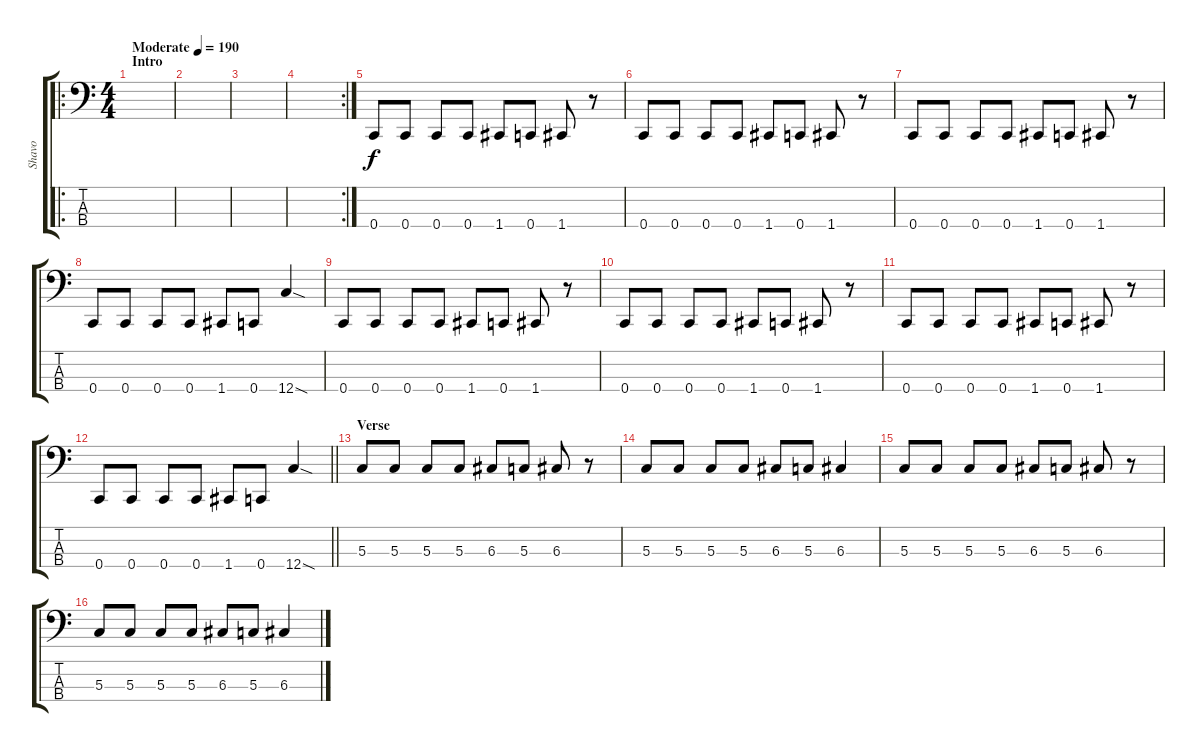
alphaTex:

\track ("Shavo" "Shavo") {instrument electricbassfinger}
\staff {score tabs}
\tuning (F2 C2 G1 C1) {hide}
\ro
\ts (4 4)
\section ("" "Intro")
\tempo (190 "Moderate")
\clef f4
\ks c
|
|
|
\rc 2
|
0.4.8 0.4.8 0.4.8 0.4.8 1.4.8 0.4.8 1.4.8 r.8 |
0.4.8 0.4.8 0.4.8 0.4.8 1.4.8 0.4.8 1.4.8 r.8 |
0.4.8 0.4.8 0.4.8 0.4.8 1.4.8 0.4.8 1.4.8 r.8 |
0.4.8 0.4.8 0.4.8 0.4.8 1.4.8 0.4.8 12.4{sod}.4 |
0.4.8 0.4.8 0.4.8 0.4.8 1.4.8 0.4.8 1.4.8 r.8 |
0.4.8 0.4.8 0.4.8 0.4.8 1.4.8 0.4.8 1.4.8 r.8 |
0.4.8 0.4.8 0.4.8 0.4.8 1.4.8 0.4.8 1.4.8 r.8 |
\barLineRight lightlight
0.4.8 0.4.8 0.4.8 0.4.8 1.4.8 0.4.8 12.4{sod}.4 |
\section ("" "Verse")
5.3.8 5.3.8 5.3.8 5.3.8 6.3.8 5.3.8 6.3.8 r.8 |
5.3.8 5.3.8 5.3.8 5.3.8 6.3.8 5.3.8 6.3.4 |
5.3.8 5.3.8 5.3.8 5.3.8 6.3.8 5.3.8 6.3.8 r.8 |
5.3.8 5.3.8 5.3.8 5.3.8 6.3.8 5.3.8 6.3.4
